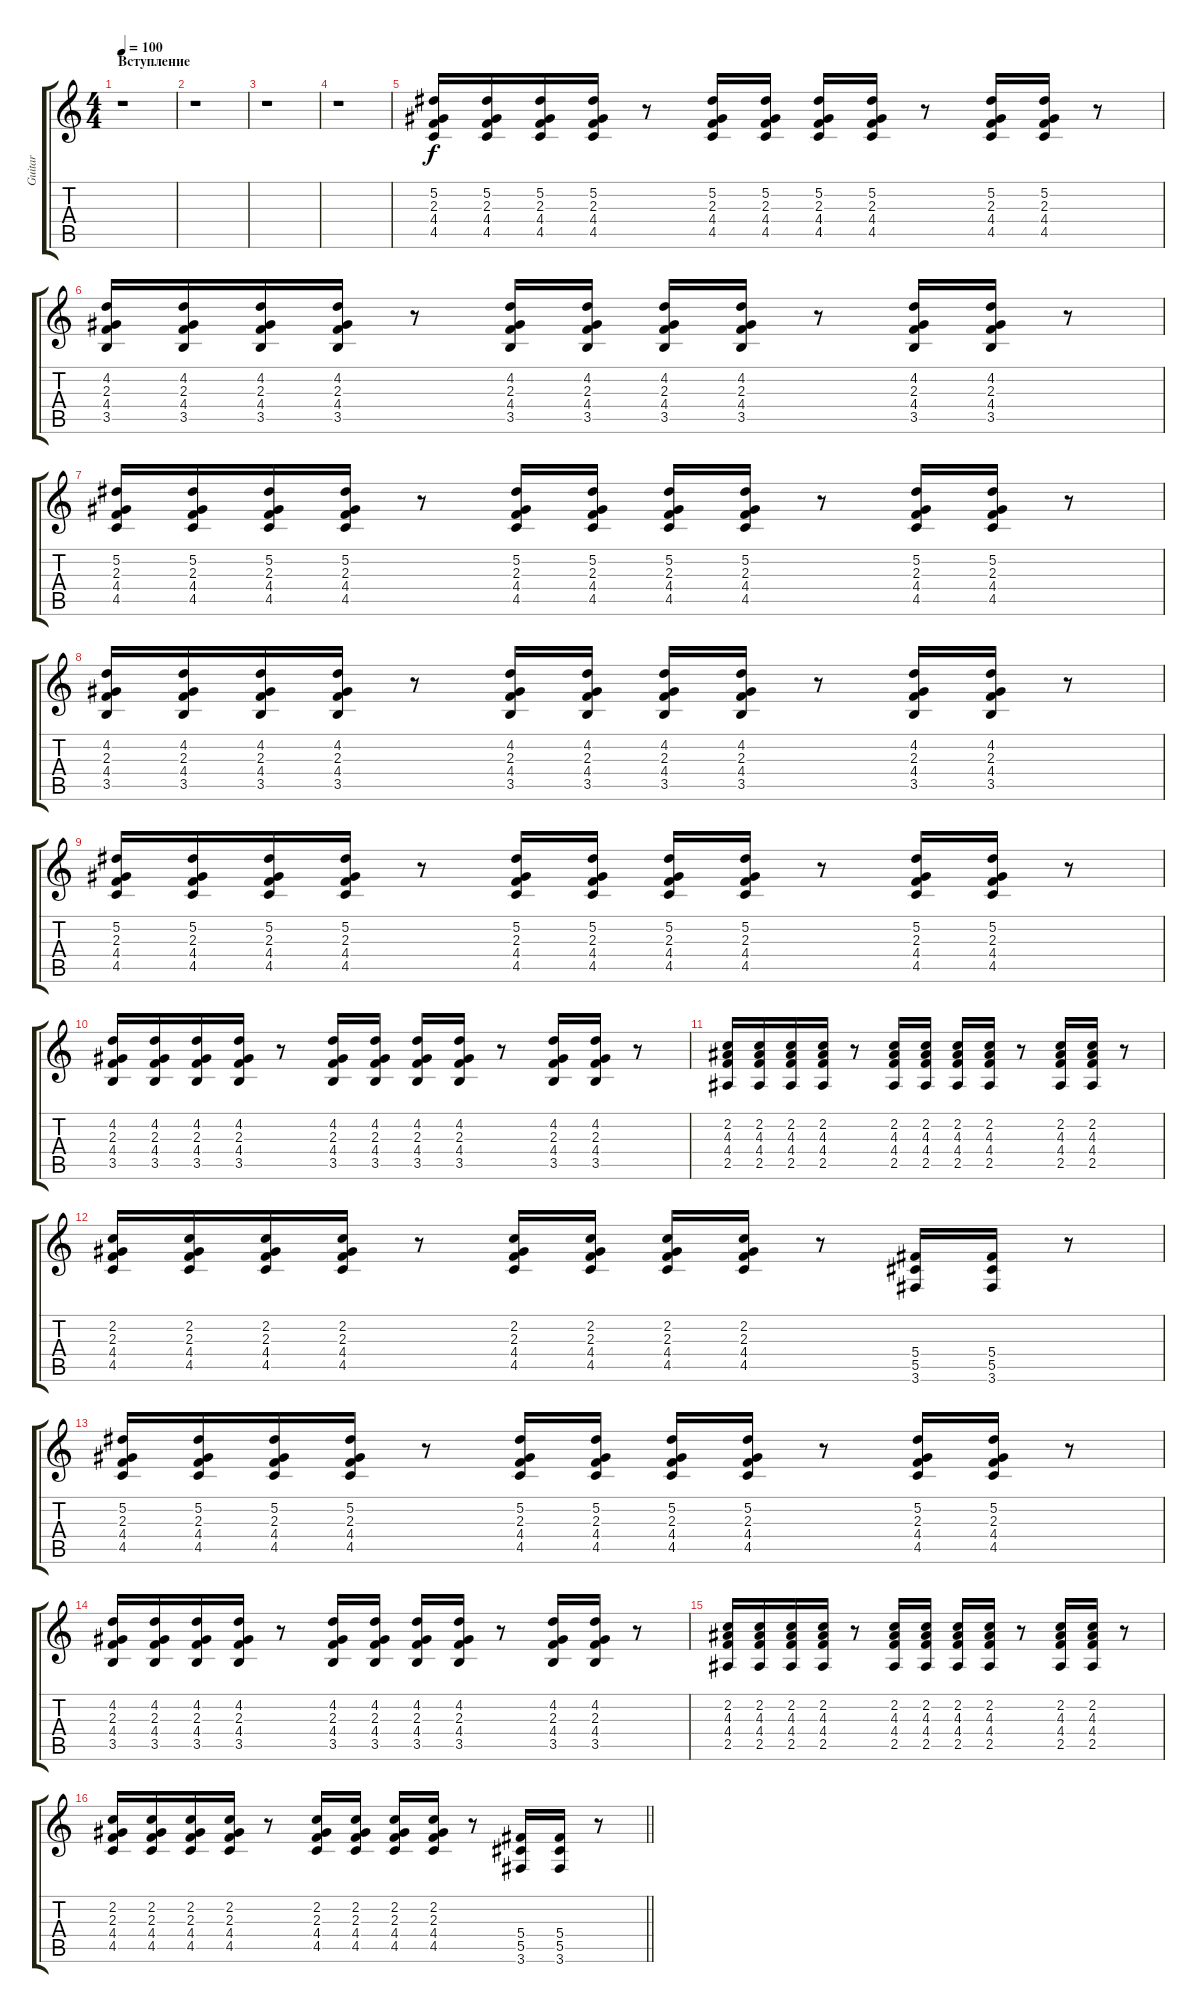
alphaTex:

\track ("Guitar" "Guitar") {instrument distortionguitar}
\staff {score tabs}
\tuning (Eb4 Bb3 Gb3 Db3 Ab2 Eb2) {hide}
\ts (4 4)
\section ("" "Вступление")
\tempo 100
\clef g2
\ks c
r.1{dy f instrument distortionguitar} |
r.1 |
r.1 |
r.1 |
(5.2 2.3 4.4 4.5).16 (5.2 2.3 4.4 4.5).16 (5.2 2.3 4.4 4.5).16 (5.2 2.3 4.4 4.5).16 r.8 (5.2 2.3 4.4 4.5).16 (5.2 2.3 4.4 4.5).16 (5.2 2.3 4.4 4.5).16 (5.2 2.3 4.4 4.5).16 r.8 (5.2 2.3 4.4 4.5).16 (5.2 2.3 4.4 4.5).16 r.8 |
(4.2 2.3 4.4 3.5).16 (4.2 2.3 4.4 3.5).16 (4.2 2.3 4.4 3.5).16 (4.2 2.3 4.4 3.5).16 r.8 (4.2 2.3 4.4 3.5).16 (4.2 2.3 4.4 3.5).16 (4.2 2.3 4.4 3.5).16 (4.2 2.3 4.4 3.5).16 r.8 (4.2 2.3 4.4 3.5).16 (4.2 2.3 4.4 3.5).16 r.8 |
(5.2 2.3 4.4 4.5).16 (5.2 2.3 4.4 4.5).16 (5.2 2.3 4.4 4.5).16 (5.2 2.3 4.4 4.5).16 r.8 (5.2 2.3 4.4 4.5).16 (5.2 2.3 4.4 4.5).16 (5.2 2.3 4.4 4.5).16 (5.2 2.3 4.4 4.5).16 r.8 (5.2 2.3 4.4 4.5).16 (5.2 2.3 4.4 4.5).16 r.8 |
(4.2 2.3 4.4 3.5).16 (4.2 2.3 4.4 3.5).16 (4.2 2.3 4.4 3.5).16 (4.2 2.3 4.4 3.5).16 r.8 (4.2 2.3 4.4 3.5).16 (4.2 2.3 4.4 3.5).16 (4.2 2.3 4.4 3.5).16 (4.2 2.3 4.4 3.5).16 r.8 (4.2 2.3 4.4 3.5).16 (4.2 2.3 4.4 3.5).16 r.8 |
(5.2 2.3 4.4 4.5).16 (5.2 2.3 4.4 4.5).16 (5.2 2.3 4.4 4.5).16 (5.2 2.3 4.4 4.5).16 r.8 (5.2 2.3 4.4 4.5).16 (5.2 2.3 4.4 4.5).16 (5.2 2.3 4.4 4.5).16 (5.2 2.3 4.4 4.5).16 r.8 (5.2 2.3 4.4 4.5).16 (5.2 2.3 4.4 4.5).16 r.8 |
(4.2 2.3 4.4 3.5).16 (4.2 2.3 4.4 3.5).16 (4.2 2.3 4.4 3.5).16 (4.2 2.3 4.4 3.5).16 r.8 (4.2 2.3 4.4 3.5).16 (4.2 2.3 4.4 3.5).16 (4.2 2.3 4.4 3.5).16 (4.2 2.3 4.4 3.5).16 r.8 (4.2 2.3 4.4 3.5).16 (4.2 2.3 4.4 3.5).16 r.8 |
(2.2 4.3 4.4 2.5).16 (2.2 4.3 4.4 2.5).16 (2.2 4.3 4.4 2.5).16 (2.2 4.3 4.4 2.5).16 r.8 (2.2 4.3 4.4 2.5).16 (2.2 4.3 4.4 2.5).16 (2.2 4.3 4.4 2.5).16 (2.2 4.3 4.4 2.5).16 r.8 (2.2 4.3 4.4 2.5).16 (2.2 4.3 4.4 2.5).16 r.8 |
(2.2 2.3 4.4 4.5).16 (2.2 2.3 4.4 4.5).16 (2.2 2.3 4.4 4.5).16 (2.2 2.3 4.4 4.5).16 r.8 (2.2 2.3 4.4 4.5).16 (2.2 2.3 4.4 4.5).16 (2.2 2.3 4.4 4.5).16 (2.2 2.3 4.4 4.5).16 r.8 (5.4 5.5 3.6).16 (5.4 5.5 3.6).16 r.8 |
(5.2 2.3 4.4 4.5).16 (5.2 2.3 4.4 4.5).16 (5.2 2.3 4.4 4.5).16 (5.2 2.3 4.4 4.5).16 r.8 (5.2 2.3 4.4 4.5).16 (5.2 2.3 4.4 4.5).16 (5.2 2.3 4.4 4.5).16 (5.2 2.3 4.4 4.5).16 r.8 (5.2 2.3 4.4 4.5).16 (5.2 2.3 4.4 4.5).16 r.8 |
(4.2 2.3 4.4 3.5).16 (4.2 2.3 4.4 3.5).16 (4.2 2.3 4.4 3.5).16 (4.2 2.3 4.4 3.5).16 r.8 (4.2 2.3 4.4 3.5).16 (4.2 2.3 4.4 3.5).16 (4.2 2.3 4.4 3.5).16 (4.2 2.3 4.4 3.5).16 r.8 (4.2 2.3 4.4 3.5).16 (4.2 2.3 4.4 3.5).16 r.8 |
(2.2 4.3 4.4 2.5).16 (2.2 4.3 4.4 2.5).16 (2.2 4.3 4.4 2.5).16 (2.2 4.3 4.4 2.5).16 r.8 (2.2 4.3 4.4 2.5).16 (2.2 4.3 4.4 2.5).16 (2.2 4.3 4.4 2.5).16 (2.2 4.3 4.4 2.5).16 r.8 (2.2 4.3 4.4 2.5).16 (2.2 4.3 4.4 2.5).16 r.8 |
\barLineRight lightlight
(2.2 2.3 4.4 4.5).16 (2.2 2.3 4.4 4.5).16 (2.2 2.3 4.4 4.5).16 (2.2 2.3 4.4 4.5).16 r.8 (2.2 2.3 4.4 4.5).16 (2.2 2.3 4.4 4.5).16 (2.2 2.3 4.4 4.5).16 (2.2 2.3 4.4 4.5).16 r.8 (5.4 5.5 3.6).16 (5.4 5.5 3.6).16 r.8
